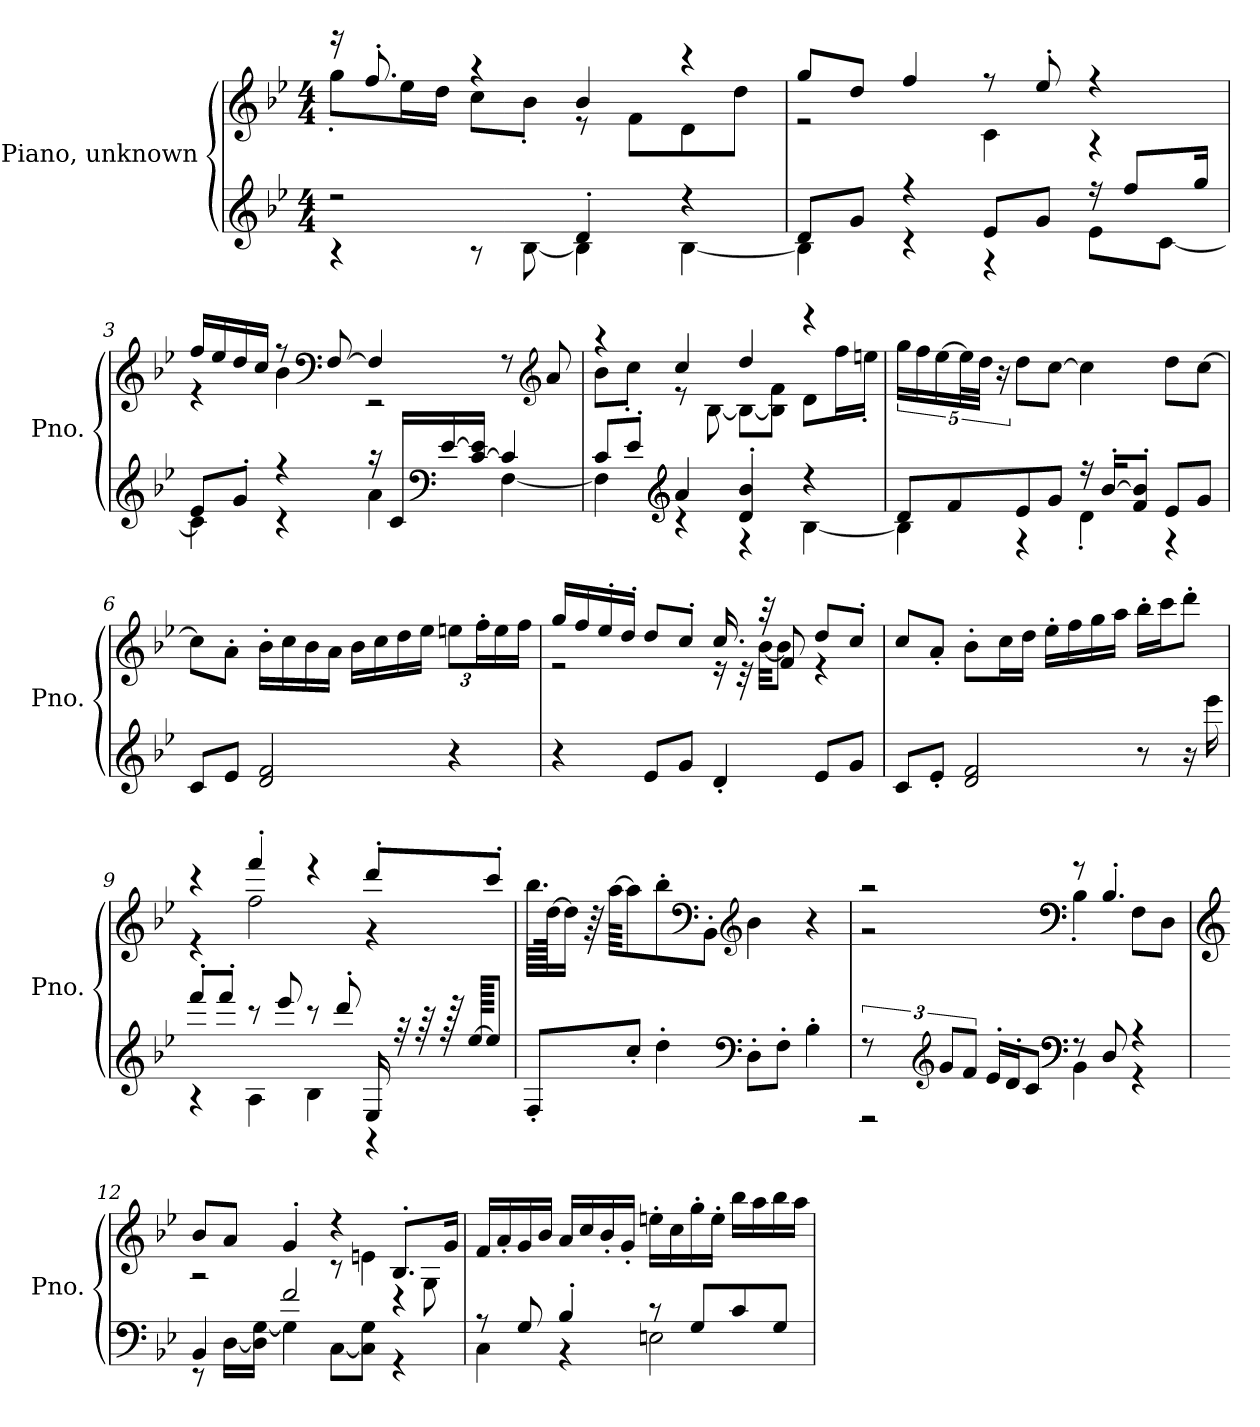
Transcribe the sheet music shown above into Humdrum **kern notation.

**kern	**kern
*part1	*part1
*staff2	*staff1
*I"Piano, unknown	*
*I'Pno.	*
*clefG2	*clefG2
*k[b-e-]	*k[b-e-]
*M4/4	*M4/4
*MM131	*MM131
=1	=1
*^	*^
2r	4r	16r	8gg'\L
.	.	8.ff'/	.
.	.	.	16ee-\L
.	.	.	16dd\JJ
.	8r	4r	8cc\L
.	[8B-\	.	8b-'\J
4d'/	4B-\]	4b-/	8r
.	.	.	8f\L
4r	[4B-\	4r	8d\
.	.	.	8dd\J
=2	=2	=2	=2
8d/L	4B-\]	8gg/L	2r
8g/J	.	8dd/J	.
4r	4r	4ff/	.
8e-/L	4r	8r	4c\
8g/J	.	8ee-'/	.
16r	8e-\L	4r	4r
8ff/L	.	.	.
.	[8c\J	.	.
16gg/Jk	.	.	.
=3	=3	=3	=3
8e-/L	4c\]	16ff/LL	4r
.	.	16ee-/	.
8g'/J	.	16dd/	.
.	.	16cc/JJ	.
4r	4r	8r	4b-\
*	*	*clefF4	*
.	.	[8F/	.
16r	4a\	4F/]	2r
16c/LL	.	.	.
*clefF4	*	*	*
[16e-/	.	.	.
[16c/ 16e-/]JJ	.	.	.
4c/]	[4F\	8r	.
*	*	*clefG2	*
.	.	8a/	.
!!LO:LB:g=z	!!
=4	=4	=4	=4
8c/L	4F\]	4r	8b-\L
8e-'/J	.	.	8cc'\J
*clefG2	*	*	*
4a/	4r	4cc/	8r
.	.	.	[8B-\
4d/' 4b-/'	4r	4dd/	8B-\L_
.	.	.	8B-\] 8f\J
4r	[4B-\	4r	8d\L
.	.	.	16ff\L
.	.	.	16een'\JJ
*	*	*v	*v
=5	=5	=5
8d/L	4B-\]	20gg\LL
.	.	20ff\
.	.	[20ee-\
8f/	.	.
.	.	40ee-\L]
.	.	40dd\JJJ
.	.	20r
8e-/	4r	8dd\L
8g/J	.	[8cc\J
16r	4d'\	4cc\]
[16b-'/KL	.	.
8f/' 8b-/]'J	.	.
8e-/L	4r	8dd\L
8g/J	.	[8cc\J
*v	*v	*
=6	=6
8c/L	8cc\L]
8e-/J	8a'\J
2d/ 2f/	16b-'\LL
.	16cc\
.	16b-\
.	16a\JJ
.	16b-\LL
.	16cc\
.	16dd\
.	16ee-\JJ
*	*Xbrackettup
4r	12een\L
.	24ff'\L
.	16ee\
.	16ff\JJ
!!LO:LB:g=z
=7	=7
*	*^
4r	16gg/LL	2r
.	16ff/	.
.	16ee-'/	.
.	16dd'/JJ	.
8e-/L	8dd/L	.
8g/J	8cc'/J	.
4d'/	16.cc/	16r
.	.	32r
.	32r	[32b-\KKL
.	8f/	8b-\J]
8e-/L	8dd/L	4r
8g/J	8cc'/J	.
*	*v	*v
=8	=8
8c/L	8cc/L
8e-'/J	8a'/J
2d/ 2f/	8b-'\L
.	16cc\L
.	16dd\JJ
.	16ee-'\LL
.	16ff\
.	16gg\
.	16aa\JJ
8r	16bb-'\LL
.	16ccc\J
16r	8ddd'\J
16eee-\	.
=9	=9
*^	*^
8fff'/L	4r	4r	4r
8fff'/J	.	.	.
8r	4A\	4fff'/	2ff\
8eee-/	.	.	.
8r	4B-\	4r	.
8ddd'/	.	.	.
16E-/	4r	8ddd'/L	4r
32r	.	.	.
64r	.	.	.
128r	.	.	.
[128ee-/KKKKL	.	.	.
8ee-/J]	.	8ccc'/J	.
*v	*v	*	*
*	*v	*v
!!LO:LB:g=z
=10	=10
8F'/L	64.bb-\LLLL
.	[128dd\JJK
.	16dd\JJ]
.	64r
.	[64aa\KKKL
8cc'/J	8aa\]
4dd'\	8bb-'\
*	*clefF4
.	8BB-'\J
*clefF4	*clefG2
8D'\L	4b-\
8F'\J	.
4B-'\	4r
=11	=11
*^	*^
12r	2r	2r	2r
*clefG2	*	*	*
12g/L	.	.	.
12f/J	.	.	.
16e-'/LL	.	.	.
16d'/J	.	.	.
8c/J	.	.	.
*clefF4	*	*clefF4	*
8r	4BB-\	8r	4B-'\
8D/	.	4.B-'/	.
4r	4r	.	8F\L
.	.	.	8D\J
=12	=12	=12	=12
*	*	*clefG2	*
4BB-/	8r	8b-/L	2r
.	[16D\LL	8a/J	.
.	16D\] [16G\JJ	.	.
2f/	4G\]	4g'/	.
.	[8C\L	4r	8r
.	8C\] 8G\J	.	4en\
4r	4r	8.B-'/L	.
.	.	.	8G\
.	.	16g/Jk	.
*	*	*v	*v
!!LO:LB:g=z
=13	=13	=13
8r	4C\	16f/LL
.	.	16a'/
8G/	.	16g/
.	.	16b-/JJ
4B-'/	4r	16a/LL
.	.	16cc/
.	.	16b-'/
.	.	16g'/JJ
8r	2En\	16een'\LL
.	.	16cc\
8G/L	.	16gg'\
.	.	16ee'\JJ
8c/	.	16bb-\LL
.	.	16aa\
8G/J	.	16bb-\
.	.	16aa\JJ
*v	*v	*
=	=
*-	*-
